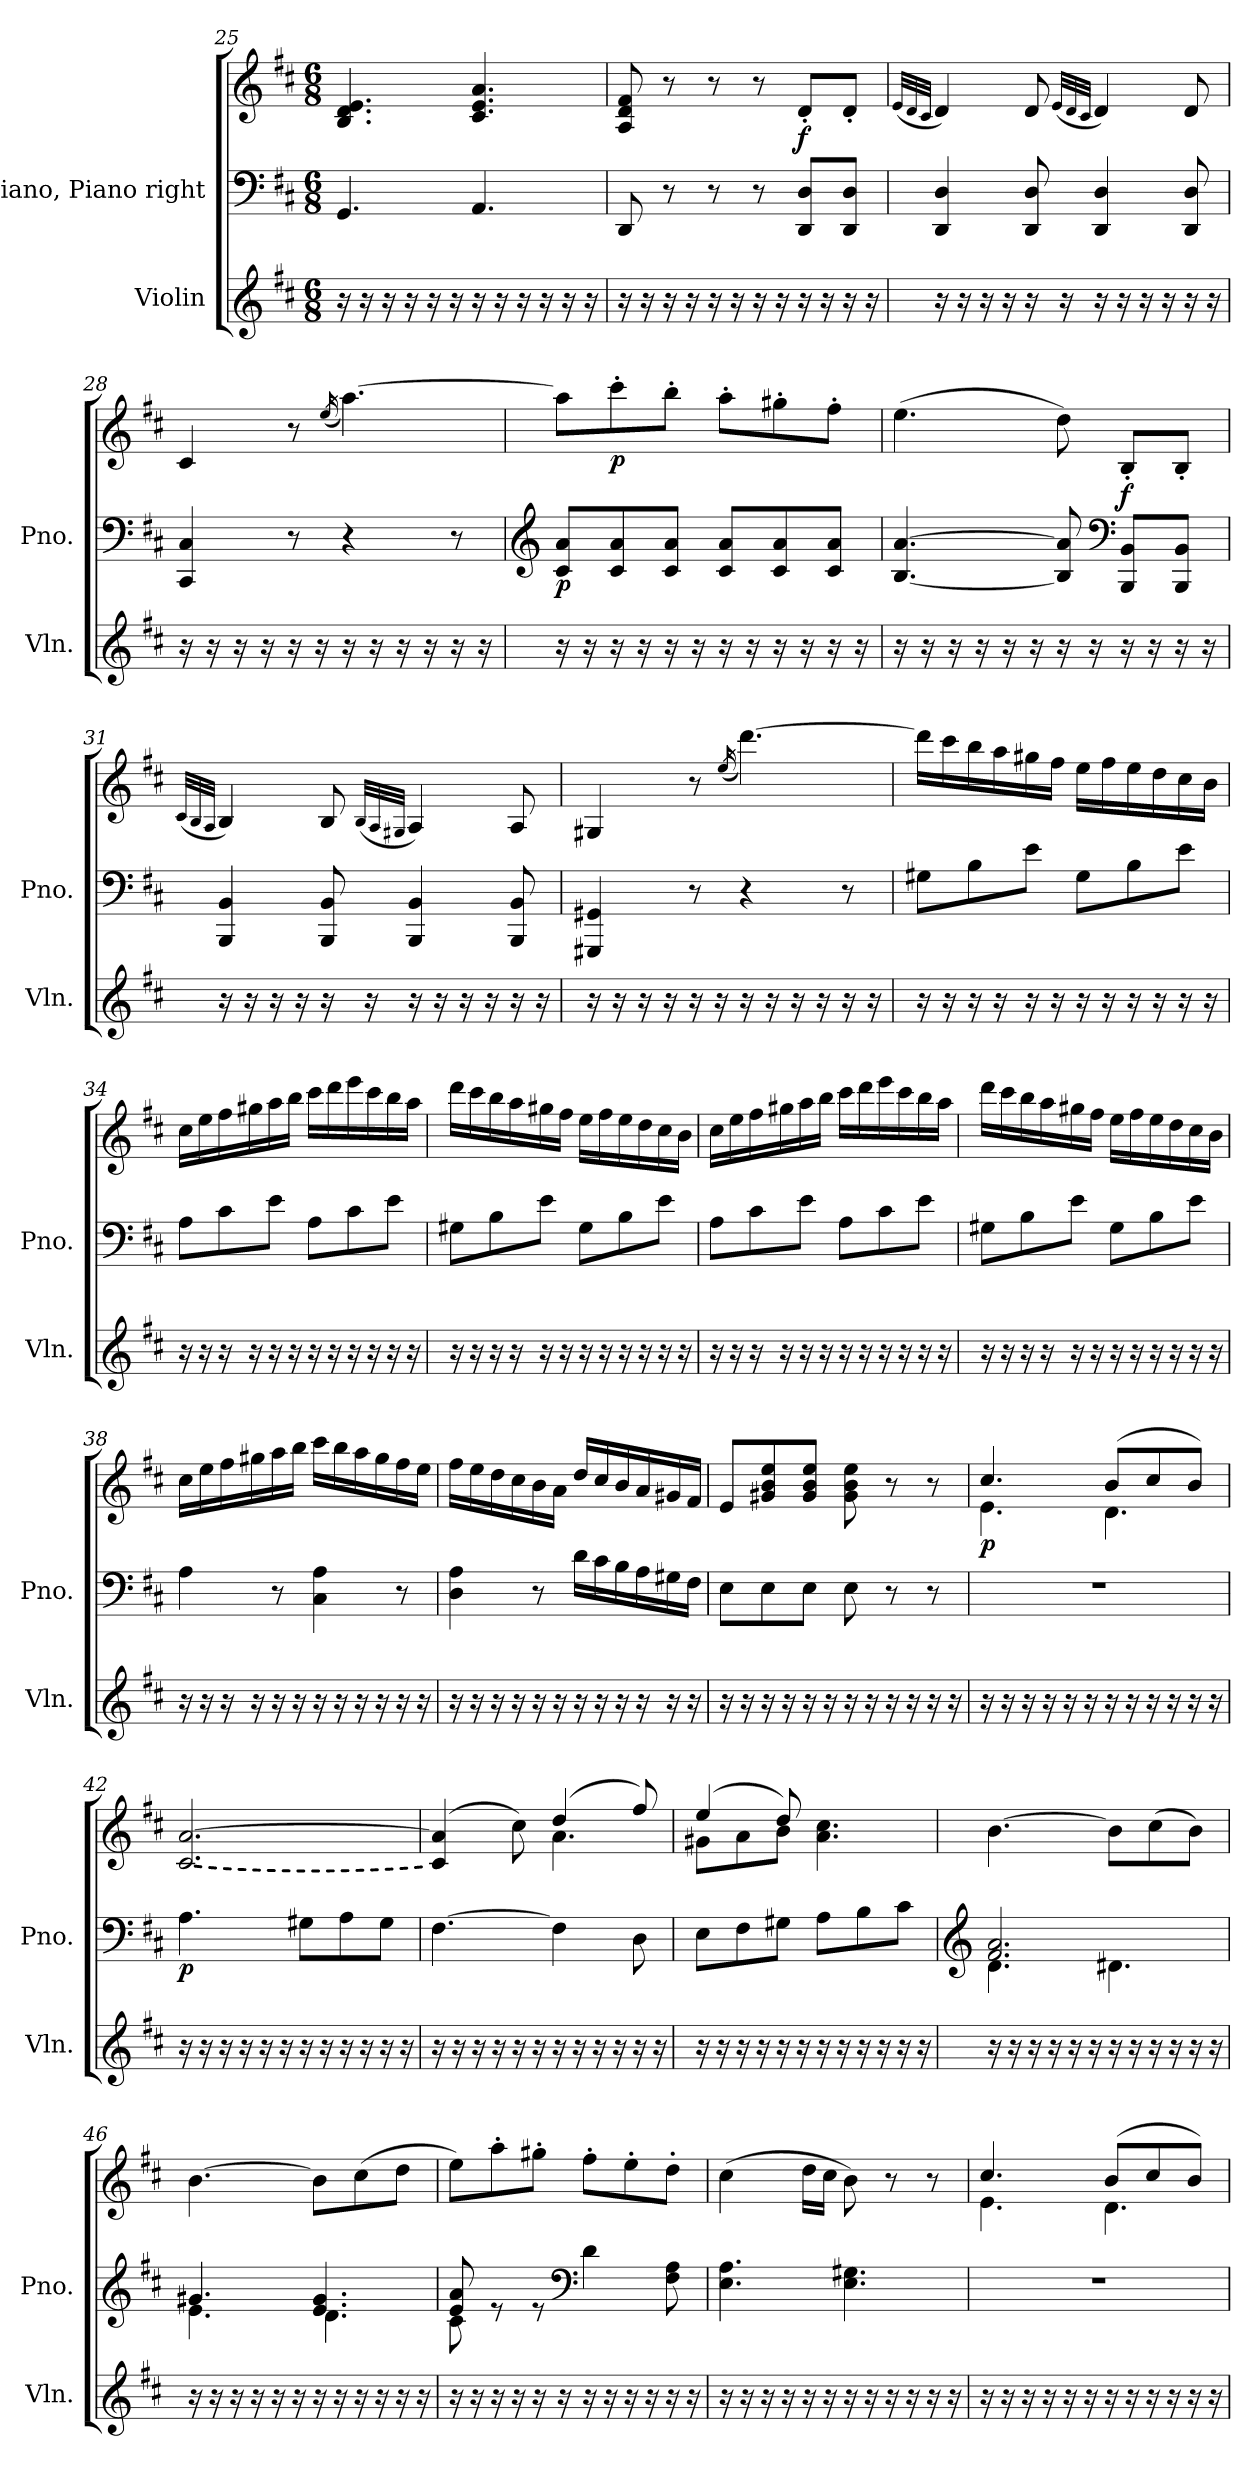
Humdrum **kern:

**kern	**kern	**kern	**dynam
*part2	*part1	*part1	*part1
*staff3	*staff2	*staff1	*staff1/2
*I"Violin	*I"Piano, Piano right	*	*
*I'Vln.	*I'Pno.	*	*
*clefG2	*clefF4	*clefG2	*
*k[f#c#]	*k[f#c#]	*k[f#c#]	*
*M6/8	*M6/8	*M6/8	*
=25	=25	=25	=25
16r	4.GG/	4.B/ 4.d/ 4.e/	.
16r	.	.	.
16r	.	.	.
16r	.	.	.
16r	.	.	.
16r	.	.	.
16r	4.AA/	4.c#/ 4.e/ 4.a/	.
16r	.	.	.
16r	.	.	.
16r	.	.	.
16r	.	.	.
16r	.	.	.
=26	=26	=26	=26
16r	8DD/	8A/ 8d/ 8f#/	.
16r	.	.	.
16r	8r	8r	.
16r	.	.	.
16r	8r	8r	.
16r	.	.	.
16r	8r	8r	.
16r	.	.	.
!	!	!	!LO:DY:b
16r	8DD/ 8D/L	8d'/L	f
16r	.	.	.
16r	8DD/ 8D/J	8d'/J	.
16r	.	.	.
!!LO:PB:g=z
=27	=27	=27	=27
.	.	(<32qe/LLL	.
.	.	32qd/	.
.	.	32qc#/JJJ	.
16r	4DD/ 4D/	4d/)	.
16r	.	.	.
16r	.	.	.
16r	.	.	.
16r	8DD/ 8D/	8d/	.
16r	.	.	.
.	.	(<32qe/LLL	.
.	.	32qd/	.
.	.	32qc#/JJJ	.
16r	4DD/ 4D/	4d/)	.
16r	.	.	.
16r	.	.	.
16r	.	.	.
16r	8DD/ 8D/	8d/	.
16r	.	.	.
=28	=28	=28	=28
16r	4CC#/ 4C#/	4c#/	.
16r	.	.	.
16r	.	.	.
16r	.	.	.
16r	8r	8r	.
16r	.	.	.
.	.	(<16qee/	.
16r	4r	[4.aa\)	.
16r	.	.	.
16r	.	.	.
16r	.	.	.
16r	8r	.	.
16r	.	.	.
=29	=29	=29	=29
*	*clefG2	*	*
!	!	!	!LO:DY:b=2
16r	8c#/ 8a/L	8aa\L]	p
16r	.	.	.
!	!	!	!LO:DY:b
16r	8c#/ 8a/	8ccc#'\	p
16r	.	.	.
16r	8c#/ 8a/J	8bb'\J	.
16r	.	.	.
16r	8c#/ 8a/L	8aa'\L	.
16r	.	.	.
16r	8c#/ 8a/	8gg#X'\	.
16r	.	.	.
16r	8c#/ 8a/J	8ff#'\J	.
16r	.	.	.
!!LO:LB:g=z
=30	=30	=30	=30
16r	[4.B/ [4.a/	(>4.ee\	.
16r	.	.	.
16r	.	.	.
16r	.	.	.
16r	.	.	.
16r	.	.	.
16r	8B/] 8a/]	8dd\)	.
16r	.	.	.
*	*clefF4	*	*
!	!	!	!LO:DY:a=2
16r	8BBB/ 8BB/L	8B'/L	f
16r	.	.	.
16r	8BBB/ 8BB/J	8B'/J	.
16r	.	.	.
=31	=31	=31	=31
.	.	(<32qc#/LLL	.
.	.	32qB/	.
.	.	32qA/JJJ	.
16r	4BBB/ 4BB/	4B/)	.
16r	.	.	.
16r	.	.	.
16r	.	.	.
16r	8BBB/ 8BB/	8B/	.
16r	.	.	.
.	.	(<32qB/LLL	.
.	.	32qA/	.
.	.	32qG#X/JJJ	.
16r	4BBB/ 4BB/	4A/)	.
16r	.	.	.
16r	.	.	.
16r	.	.	.
16r	8BBB/ 8BB/	8A/	.
16r	.	.	.
=32	=32	=32	=32
16r	4GGG#X/ 4GG#X/	4G#X/	.
16r	.	.	.
16r	.	.	.
16r	.	.	.
16r	8r	8r	.
16r	.	.	.
.	.	(>16qee/	.
16r	4r	[4.ddd\)	.
16r	.	.	.
16r	.	.	.
16r	.	.	.
16r	8r	.	.
16r	.	.	.
!!LO:LB:g=z
=33	=33	=33	=33
16r	8G#X\L	16ddd\LL]	.
16r	.	16ccc#\	.
16r	8B\	16bb\	.
16r	.	16aa\	.
16r	8e\J	16gg#X\	.
16r	.	16ff#\JJ	.
16r	8G#\L	16ee\LL	.
16r	.	16ff#\	.
16r	8B\	16ee\	.
16r	.	16dd\	.
16r	8e\J	16cc#\	.
16r	.	16b\JJ	.
=34	=34	=34	=34
16r	8A\L	16cc#\LL	.
16r	.	16ee\	.
16r	8c#\	16ff#\	.
16r	.	16gg#X\	.
16r	8e\J	16aa\	.
16r	.	16bb\JJ	.
16r	8A\L	16ccc#\LL	.
16r	.	16ddd\	.
16r	8c#\	16eee\	.
16r	.	16ccc#\	.
16r	8e\J	16bb\	.
16r	.	16aa\JJ	.
=35	=35	=35	=35
16r	8G#X\L	16ddd\LL	.
16r	.	16ccc#\	.
16r	8B\	16bb\	.
16r	.	16aa\	.
16r	8e\J	16gg#X\	.
16r	.	16ff#\JJ	.
16r	8G#\L	16ee\LL	.
16r	.	16ff#\	.
16r	8B\	16ee\	.
16r	.	16dd\	.
16r	8e\J	16cc#\	.
16r	.	16b\JJ	.
!!LO:PB:g=z
=36	=36	=36	=36
16r	8A\L	16cc#\LL	.
16r	.	16ee\	.
16r	8c#\	16ff#\	.
16r	.	16gg#X\	.
16r	8e\J	16aa\	.
16r	.	16bb\JJ	.
16r	8A\L	16ccc#\LL	.
16r	.	16ddd\	.
16r	8c#\	16eee\	.
16r	.	16ccc#\	.
16r	8e\J	16bb\	.
16r	.	16aa\JJ	.
=37	=37	=37	=37
16r	8G#X\L	16ddd\LL	.
16r	.	16ccc#\	.
16r	8B\	16bb\	.
16r	.	16aa\	.
16r	8e\J	16gg#X\	.
16r	.	16ff#\JJ	.
16r	8G#\L	16ee\LL	.
16r	.	16ff#\	.
16r	8B\	16ee\	.
16r	.	16dd\	.
16r	8e\J	16cc#\	.
16r	.	16b\JJ	.
=38	=38	=38	=38
16r	4A\	16cc#\LL	.
16r	.	16ee\	.
16r	.	16ff#\	.
16r	.	16gg#X\	.
16r	8r	16aa\	.
16r	.	16bb\JJ	.
16r	4C#\ 4A\	16ccc#\LL	.
16r	.	16bb\	.
16r	.	16aa\	.
16r	.	16gg#\	.
16r	8r	16ff#\	.
16r	.	16ee\JJ	.
!!LO:LB:g=z
=39	=39	=39	=39
16r	4D\ 4A\	16ff#\LL	.
16r	.	16ee\	.
16r	.	16dd\	.
16r	.	16cc#\	.
16r	8r	16b\	.
16r	.	16a\JJ	.
16r	16d\LL	16dd/LL	.
16r	16c#\	16cc#/	.
16r	16B\	16b/	.
16r	16A\	16a/	.
16r	16G#X\	16g#X/	.
16r	16F#\JJ	16f#/JJ	.
=40	=40	=40	=40
16r	8E\L	8e/L	.
16r	.	.	.
16r	8E\	8g#X/ 8b/ 8ee/	.
16r	.	.	.
16r	8E\J	8g#/ 8b/ 8ee/J	.
16r	.	.	.
16r	8E\	8g#\ 8b\ 8ee\	.
16r	.	.	.
16r	8r	8r	.
16r	.	.	.
16r	8r	8r	.
16r	.	.	.
=41	=41	=41	=41
*	*	*^	*
!	!	!	!	!LO:DY:b
16r	2.r	4.cc#/	4.e\	p
16r	.	.	.	.
16r	.	.	.	.
16r	.	.	.	.
16r	.	.	.	.
16r	.	.	.	.
16r	.	(>8b/L	4.d\	.
16r	.	.	.	.
16r	.	8cc#/	.	.
16r	.	.	.	.
16r	.	8b/J)	.	.
16r	.	.	.	.
*	*	*v	*v	*
!!LO:LB:g=z
=42	=42	=42	=42
!	!	!LO:T:n=1:dash	!LO:DY:b=2
16r	4.A\	[2.c#/ [2.a/	p
16r	.	.	.
16r	.	.	.
16r	.	.	.
16r	.	.	.
16r	.	.	.
16r	8G#X\L	.	.
16r	.	.	.
16r	8A\	.	.
16r	.	.	.
16r	8G#\J	.	.
16r	.	.	.
=43	=43	=43	=43
*	*	*^	*
16r	[4.F#\	(>4c#/] 4a/]	4.ryy	.
16r	.	.	.	.
16r	.	.	.	.
16r	.	.	.	.
16r	.	8cc#\)	.	.
16r	.	.	.	.
16r	4F#\]	(>4dd/	4.a\	.
16r	.	.	.	.
16r	.	.	.	.
16r	.	.	.	.
16r	8D\	8ff#/)	.	.
16r	.	.	.	.
=44	=44	=44	=44	=44
16r	8E\L	(>4ee/	8g#X\L	.
16r	.	.	.	.
16r	8F#\	.	8a\	.
16r	.	.	.	.
16r	8G#X\J	8dd/)	8b\J	.
16r	.	.	.	.
16r	8A\L	4.a\ 4.cc#\	4.ryy	.
16r	.	.	.	.
16r	8B\	.	.	.
16r	.	.	.	.
16r	8c#\J	.	.	.
16r	.	.	.	.
*	*	*v	*v	*
!!LO:PB:g=z
=45	=45	=45	=45
*	*clefG2	*	*
*	*^	*	*
16r	2.f#/ 2.a/	4.d\	[4.b\	.
16r	.	.	.	.
16r	.	.	.	.
16r	.	.	.	.
16r	.	.	.	.
16r	.	.	.	.
16r	.	4.d#X\	8b\L]	.
16r	.	.	.	.
16r	.	.	(>8cc#\	.
16r	.	.	.	.
16r	.	.	8b\J)	.
16r	.	.	.	.
=46	=46	=46	=46	=46
16r	4.g#X/	4.e\	[4.b\	.
16r	.	.	.	.
16r	.	.	.	.
16r	.	.	.	.
16r	.	.	.	.
16r	.	.	.	.
16r	4.e/ 4.g#/	4.d\	8b\L]	.
16r	.	.	.	.
16r	.	.	(>8cc#\	.
16r	.	.	.	.
16r	.	.	8dd\J	.
16r	.	.	.	.
=47	=47	=47	=47	=47
16r	8e/ 8a/	8c#\	8ee\L)	.
16r	.	.	.	.
16r	8re	2ryy	8aa'\	.
16r	.	.	.	.
16r	8re	.	8gg#X'\J	.
16r	.	.	.	.
*	*clefF4	*	*	*
16r	4d\	.	8ff#'\L	.
16r	.	.	.	.
16r	.	.	8ee'\	.
16r	.	.	.	.
16r	8F#\ 8A\	8ryy	8dd'\J	.
16r	.	.	.	.
*	*v	*v	*	*
!!LO:LB:g=z
=48	=48	=48	=48
16r	4.E\ 4.A\	(>4cc#\	.
16r	.	.	.
16r	.	.	.
16r	.	.	.
16r	.	16dd\LL	.
16r	.	16cc#\JJ	.
16r	4.E\ 4.G#X\	8b\)	.
16r	.	.	.
16r	.	8r	.
16r	.	.	.
16r	.	8r	.
16r	.	.	.
=49	=49	=49	=49
*	*	*^	*
16r	2.r	4.cc#/	4.e\	.
16r	.	.	.	.
16r	.	.	.	.
16r	.	.	.	.
16r	.	.	.	.
16r	.	.	.	.
16r	.	(>8b/L	4.d\	.
16r	.	.	.	.
16r	.	8cc#/	.	.
16r	.	.	.	.
16r	.	8b/J)	.	.
16r	.	.	.	.
*	*	*v	*v	*
=	=	=	=
*-	*-	*-	*-
